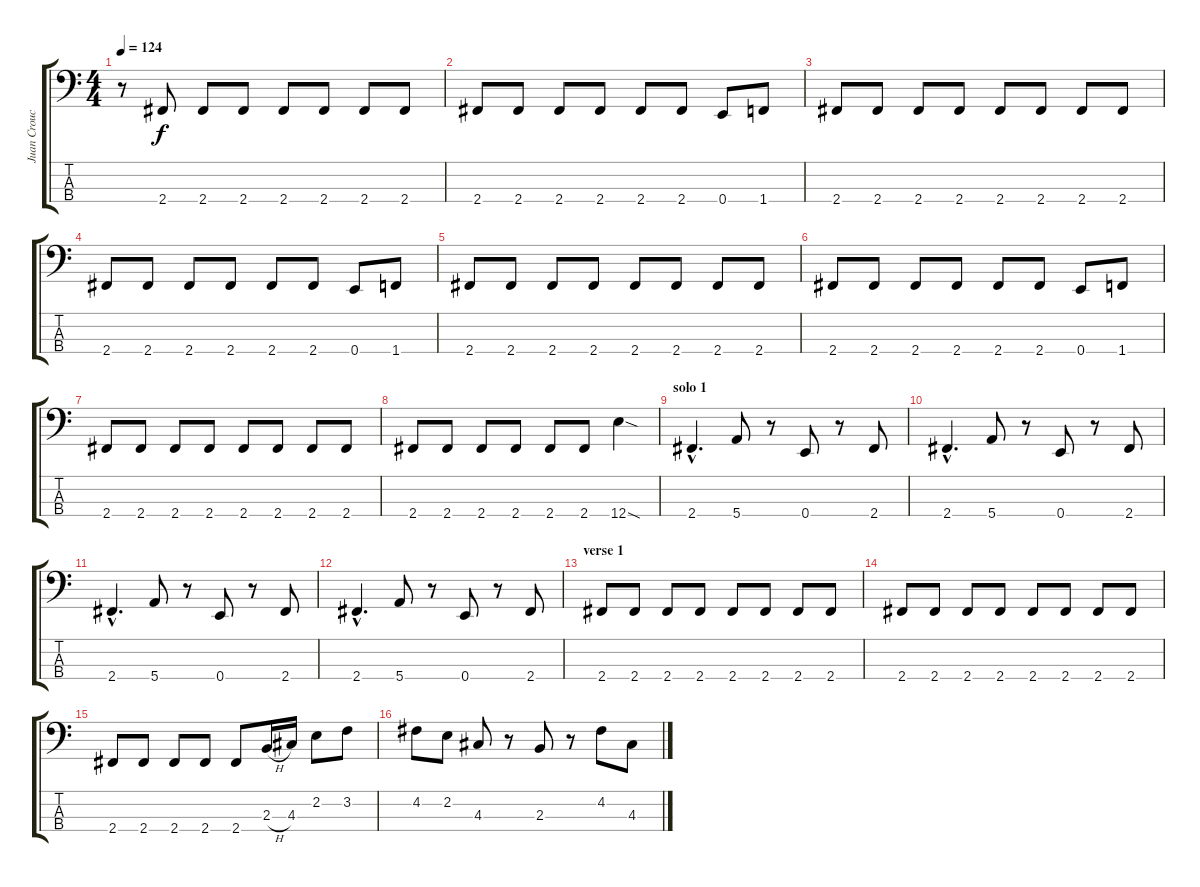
\track ("Juan Croucier" "Juan Crouc") {instrument electricbasspick}
\staff {score tabs}
\tuning (G2 D2 A1 E1) {hide}
\ts (4 4)
\tempo 124
\clef f4
\ks c
r.8{dy f instrument electricbasspick} 2.4.8 2.4.8 2.4.8 2.4.8 2.4.8 2.4.8 2.4.8 |
2.4.8 2.4.8 2.4.8 2.4.8 2.4.8 2.4.8 0.4.8 1.4.8 |
2.4.8 2.4.8 2.4.8 2.4.8 2.4.8 2.4.8 2.4.8 2.4.8 |
2.4.8 2.4.8 2.4.8 2.4.8 2.4.8 2.4.8 0.4.8 1.4.8 |
2.4.8 2.4.8 2.4.8 2.4.8 2.4.8 2.4.8 2.4.8 2.4.8 |
2.4.8 2.4.8 2.4.8 2.4.8 2.4.8 2.4.8 0.4.8 1.4.8 |
2.4.8 2.4.8 2.4.8 2.4.8 2.4.8 2.4.8 2.4.8 2.4.8 |
2.4.8 2.4.8 2.4.8 2.4.8 2.4.8 2.4.8 12.4{sod}.4 |
\section ("" "solo 1")
2.4{hac}.4{d} 5.4.8 r.8 0.4.8 r.8 2.4.8 |
2.4{hac}.4{d} 5.4.8 r.8 0.4.8 r.8 2.4.8 |
2.4{hac}.4{d} 5.4.8 r.8 0.4.8 r.8 2.4.8 |
2.4{hac}.4{d} 5.4.8 r.8 0.4.8 r.8 2.4.8 |
\section ("" "verse 1")
2.4.8 2.4.8 2.4.8 2.4.8 2.4.8 2.4.8 2.4.8 2.4.8 |
2.4.8 2.4.8 2.4.8 2.4.8 2.4.8 2.4.8 2.4.8 2.4.8 |
2.4.8 2.4.8 2.4.8 2.4.8 2.4.8 2.3{h}.16 4.3.16 2.2.8 3.2.8 |
4.2.8 2.2.8 4.3.8 r.8 2.3.8 r.8 4.2.8 4.3.8
